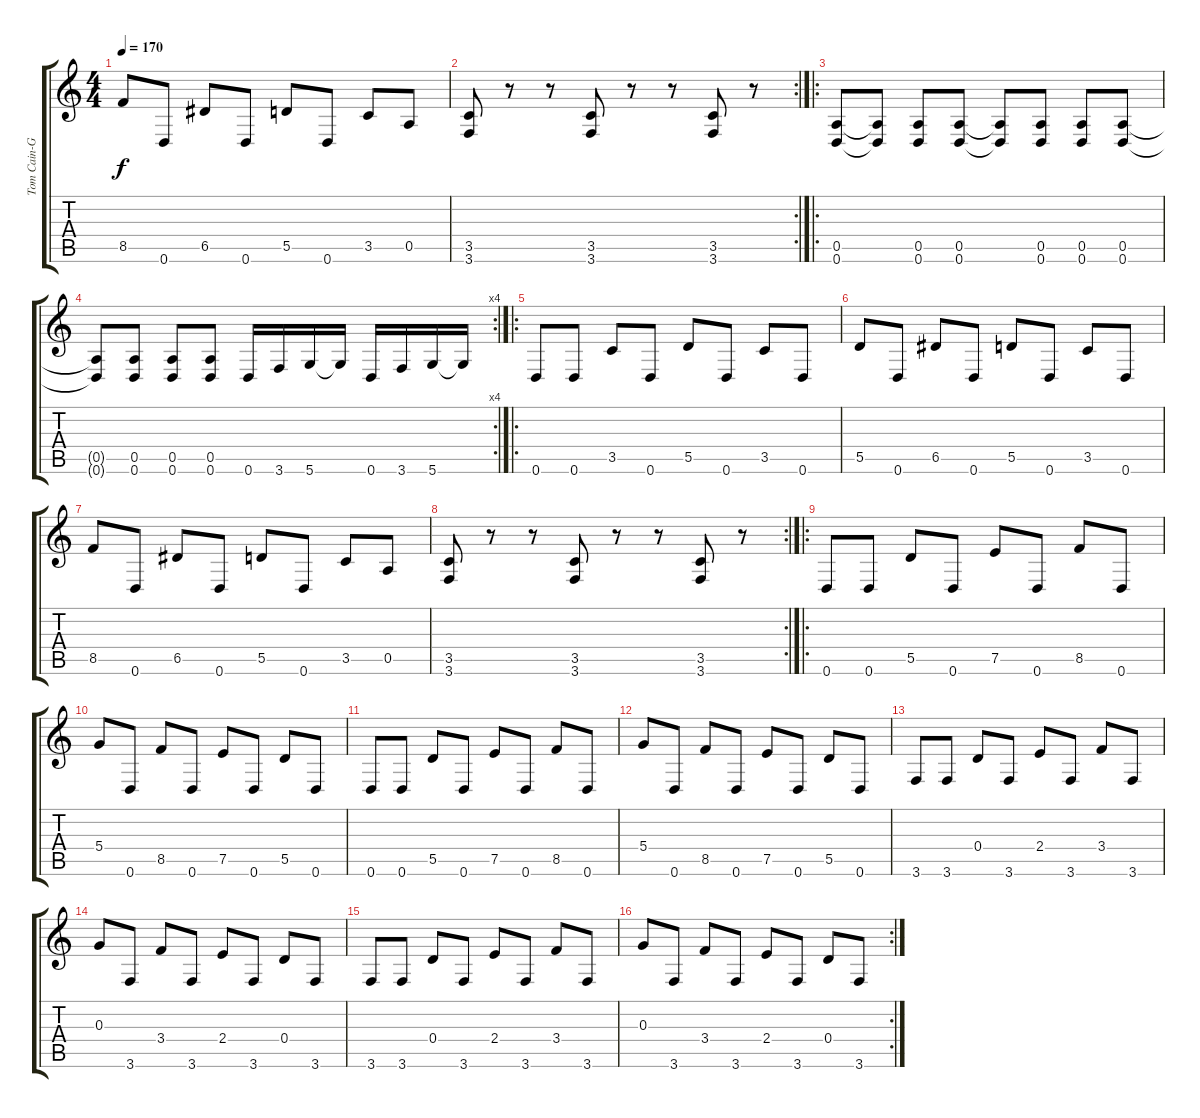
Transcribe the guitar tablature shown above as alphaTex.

\track ("Tom Cain-Guitar1" "Tom Cain-G") {instrument distortionguitar}
\staff {score tabs}
\tuning (E4 B3 G3 D3 A2 D2) {hide}
\ts (4 4)
\tempo 170
\clef g2
\ks c
8.5.8{dy f} 0.6.8 6.5.8 0.6.8 5.5.8 0.6.8 3.5.8 0.5.8 |
\rc 2
(3.5 3.6).8{balance 16} r.8 r.8 (3.5 3.6).8{balance 0} r.8 r.8 (3.5 3.6).8{balance 16} r.8 |
\ro
(0.5 0.6).8{balance 8} (0.5{t} 0.6{t}).8 (0.5 0.6).8 (0.5 0.6).8 (0.5{t} 0.6{t}).8 (0.5 0.6).8 (0.5 0.6).8 (0.5 0.6).8 |
\rc 4
(0.5{t} 0.6{t}).8 (0.5 0.6).8 (0.5 0.6).8 (0.5 0.6).8 0.6.16 3.6.16 5.6.16 5.6{t}.16 0.6.16 3.6.16 5.6.16 5.6{t}.16 |
\ro
0.6.8 0.6.8 3.5.8 0.6.8 5.5.8 0.6.8 3.5.8 0.6.8 |
5.5.8 0.6.8 6.5.8 0.6.8 5.5.8 0.6.8 3.5.8 0.6.8 |
8.5.8 0.6.8 6.5.8 0.6.8 5.5.8 0.6.8 3.5.8 0.5.8 |
\rc 2
(3.5 3.6).8 r.8 r.8 (3.5 3.6).8 r.8 r.8 (3.5 3.6).8 r.8 |
\ro
0.6.8{instrument electricguitarjazz} 0.6.8 5.5.8 0.6.8 7.5.8 0.6.8 8.5.8 0.6.8 |
5.4.8 0.6.8 8.5.8 0.6.8 7.5.8 0.6.8 5.5.8 0.6.8 |
0.6.8 0.6.8 5.5.8 0.6.8 7.5.8 0.6.8 8.5.8 0.6.8 |
5.4.8 0.6.8 8.5.8 0.6.8 7.5.8 0.6.8 5.5.8 0.6.8 |
3.6.8 3.6.8 0.4.8 3.6.8 2.4.8 3.6.8 3.4.8 3.6.8 |
0.3.8 3.6.8 3.4.8 3.6.8 2.4.8 3.6.8 0.4.8 3.6.8 |
3.6.8 3.6.8 0.4.8 3.6.8 2.4.8 3.6.8 3.4.8 3.6.8 |
\rc 2
0.3.8 3.6.8 3.4.8 3.6.8 2.4.8 3.6.8 0.4.8 3.6.8
